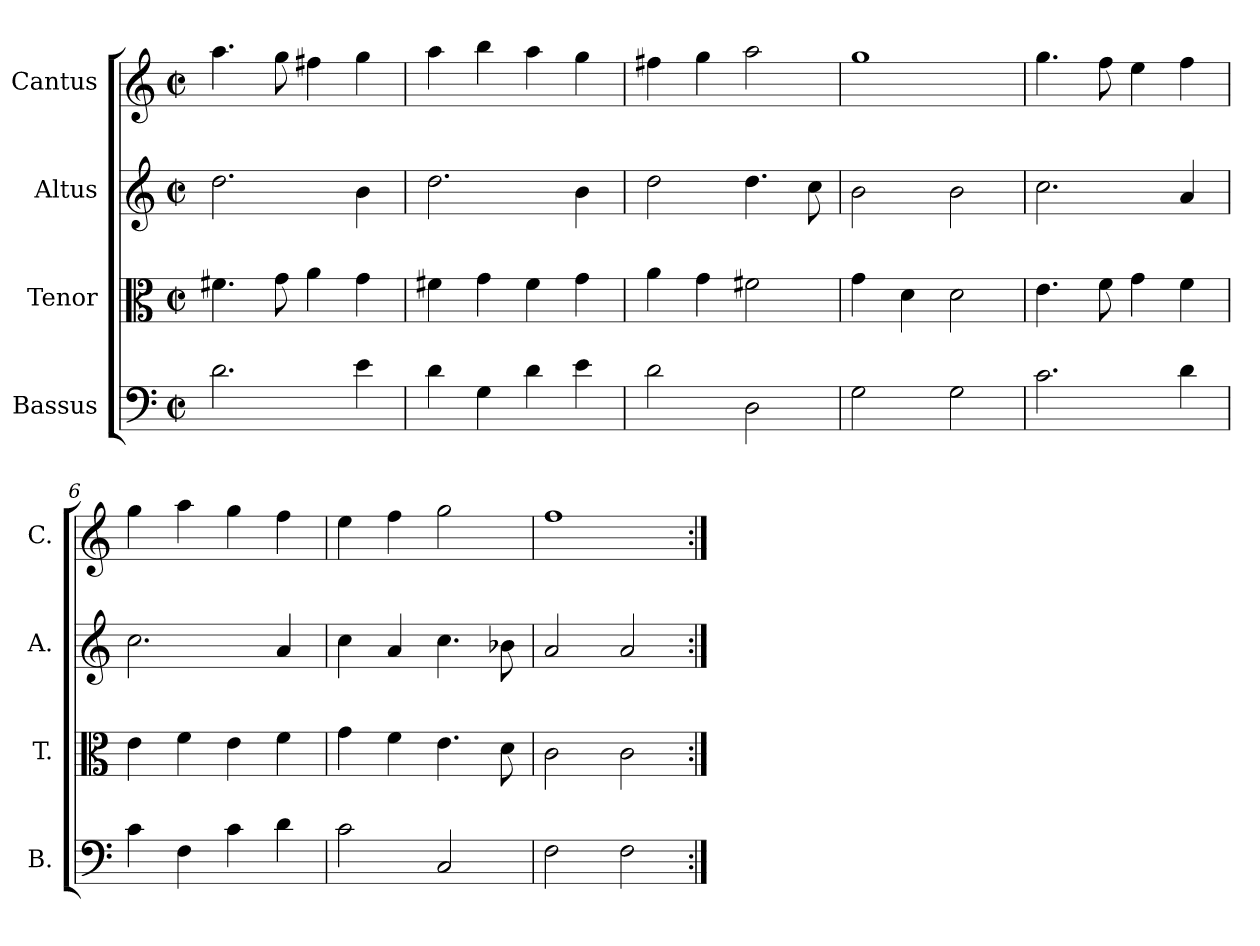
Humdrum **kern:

**kern	**kern	**kern	**kern
*part4	*part3	*part2	*part1
*staff4	*staff3	*staff2	*staff1
*I"Bassus	*I"Tenor	*I"Altus	*I"Cantus
*I'B.	*I'T.	*I'A.	*I'C.
*clefF4	*clefC3	*clefG2	*clefG2
*k[]	*k[]	*k[]	*k[]
*C:	*C:	*C:	*C:
*M2/2	*M2/2	*M2/2	*M2/2
*met(c|)	*met(c|)	*met(c|)	*met(c|)
=1	=1	=1	=1
2.d\	4.f#X\	2.dd\	4.aa\
.	8g\	.	8gg\
.	4a\	.	4ff#X\
4e\	4g\	4b\	4gg\
=2	=2	=2	=2
4d\	4f#X\	2.dd\	4aa\
4G\	4g\	.	4bb\
4d\	4f#\	.	4aa\
4e\	4g\	4b\	4gg\
=3	=3	=3	=3
2d\	4a\	2dd\	4ff#X\
.	4g\	.	4gg\
2D\	2f#X\	4.dd\	2aa\
.	.	8cc\	.
=4	=4	=4	=4
2G\	4g\	2b\	1gg\
.	4d\	.	.
2G\	2d\	2b\	.
=5	=5	=5	=5
2.c\	4.e\	2.cc\	4.gg\
.	8f\	.	8ff\
.	4g\	.	4ee\
4d\	4f\	4a/	4ff\
=6	=6	=6	=6
4c\	4e\	2.cc\	4gg\
4F\	4f\	.	4aa\
4c\	4e\	.	4gg\
4d\	4f\	4a/	4ff\
=7	=7	=7	=7
2c\	4g\	4cc\	4ee\
.	4f\	4a/	4ff\
2C/	4.e\	4.cc\	2gg\
.	8d\	8b-X\	.
=8	=8	=8	=8
2F\	2c\	2a/	1ff\
2F\	2c\	2a/	.
=:|!	=:|!	=:|!	=:|!
*-	*-	*-	*-
